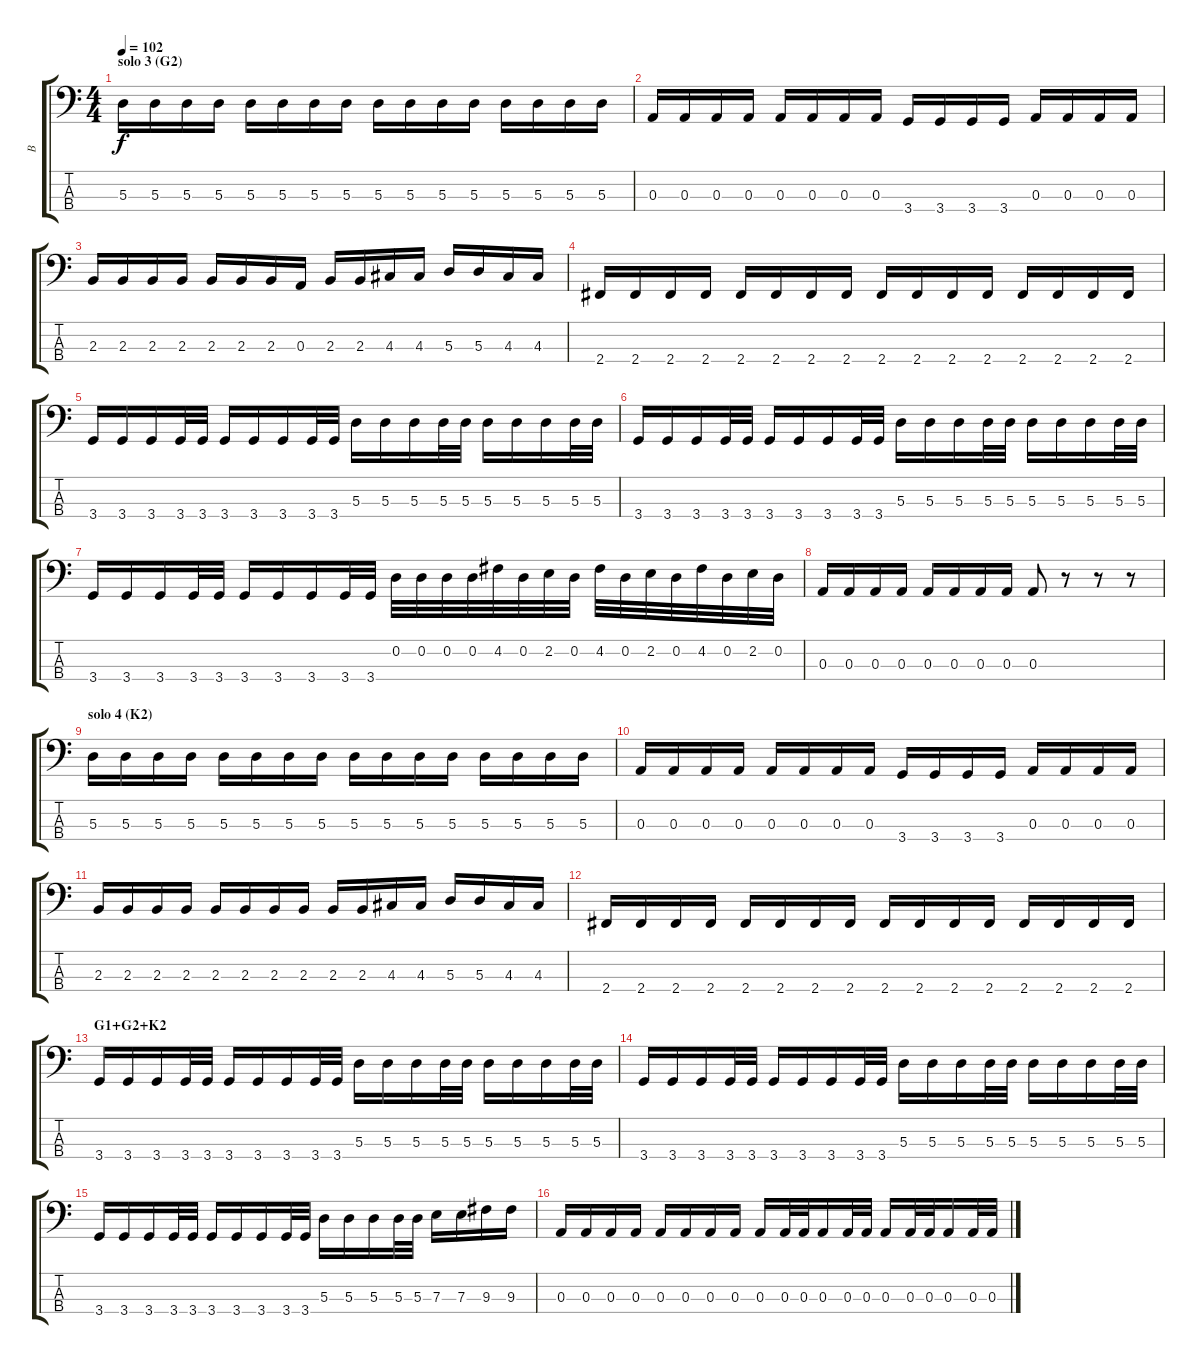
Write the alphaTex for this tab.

\track ("B" "B") {instrument electricbasspick}
\staff {score tabs}
\tuning (G2 D2 A1 E1) {hide}
\ts (4 4)
\section ("" "solo 3 (G2)")
\tempo 102
\clef f4
\ks c
5.3.16{dy f} 5.3.16 5.3.16 5.3.16 5.3.16 5.3.16 5.3.16 5.3.16 5.3.16 5.3.16 5.3.16 5.3.16 5.3.16 5.3.16 5.3.16 5.3.16 |
0.3.16 0.3.16 0.3.16 0.3.16 0.3.16 0.3.16 0.3.16 0.3.16 3.4.16 3.4.16 3.4.16 3.4.16 0.3.16 0.3.16 0.3.16 0.3.16 |
2.3.16 2.3.16 2.3.16 2.3.16 2.3.16 2.3.16 2.3.16 0.3.16 2.3.16 2.3.16 4.3.16 4.3.16 5.3.16 5.3.16 4.3.16 4.3.16 |
2.4.16 2.4.16 2.4.16 2.4.16 2.4.16 2.4.16 2.4.16 2.4.16 2.4.16 2.4.16 2.4.16 2.4.16 2.4.16 2.4.16 2.4.16 2.4.16 |
3.4.16 3.4.16 3.4.16 3.4.32 3.4.32 3.4.16 3.4.16 3.4.16 3.4.32 3.4.32 5.3.16 5.3.16 5.3.16 5.3.32 5.3.32 5.3.16 5.3.16 5.3.16 5.3.32 5.3.32 |
3.4.16 3.4.16 3.4.16 3.4.32 3.4.32 3.4.16 3.4.16 3.4.16 3.4.32 3.4.32 5.3.16 5.3.16 5.3.16 5.3.32 5.3.32 5.3.16 5.3.16 5.3.16 5.3.32 5.3.32 |
3.4.16 3.4.16 3.4.16 3.4.32 3.4.32 3.4.16 3.4.16 3.4.16 3.4.32 3.4.32 0.2.32 0.2.32 0.2.32 0.2.32 4.2.32 0.2.32 2.2.32 0.2.32 4.2.32 0.2.32 2.2.32 0.2.32 4.2.32 0.2.32 2.2.32 0.2.32 |
0.3.16 0.3.16 0.3.16 0.3.16 0.3.16 0.3.16 0.3.16 0.3.16 0.3.8 r.8 r.8 r.8 |
\section ("" "solo 4 (K2)")
5.3.16 5.3.16 5.3.16 5.3.16 5.3.16 5.3.16 5.3.16 5.3.16 5.3.16 5.3.16 5.3.16 5.3.16 5.3.16 5.3.16 5.3.16 5.3.16 |
0.3.16 0.3.16 0.3.16 0.3.16 0.3.16 0.3.16 0.3.16 0.3.16 3.4.16 3.4.16 3.4.16 3.4.16 0.3.16 0.3.16 0.3.16 0.3.16 |
2.3.16 2.3.16 2.3.16 2.3.16 2.3.16 2.3.16 2.3.16 2.3.16 2.3.16 2.3.16 4.3.16 4.3.16 5.3.16 5.3.16 4.3.16 4.3.16 |
2.4.16 2.4.16 2.4.16 2.4.16 2.4.16 2.4.16 2.4.16 2.4.16 2.4.16 2.4.16 2.4.16 2.4.16 2.4.16 2.4.16 2.4.16 2.4.16 |
\section ("" "G1+G2+K2")
3.4.16 3.4.16 3.4.16 3.4.32 3.4.32 3.4.16 3.4.16 3.4.16 3.4.32 3.4.32 5.3.16 5.3.16 5.3.16 5.3.32 5.3.32 5.3.16 5.3.16 5.3.16 5.3.32 5.3.32 |
3.4.16 3.4.16 3.4.16 3.4.32 3.4.32 3.4.16 3.4.16 3.4.16 3.4.32 3.4.32 5.3.16 5.3.16 5.3.16 5.3.32 5.3.32 5.3.16 5.3.16 5.3.16 5.3.32 5.3.32 |
3.4.16 3.4.16 3.4.16 3.4.32 3.4.32 3.4.16 3.4.16 3.4.16 3.4.32 3.4.32 5.3.16 5.3.16 5.3.16 5.3.32 5.3.32 7.3.16 7.3.16 9.3.16 9.3.16 |
0.3.16 0.3.16 0.3.16 0.3.16 0.3.16 0.3.16 0.3.16 0.3.16 0.3.16 0.3.32 0.3.32 0.3.16 0.3.32 0.3.32 0.3.16 0.3.32 0.3.32 0.3.16 0.3.32 0.3.32
